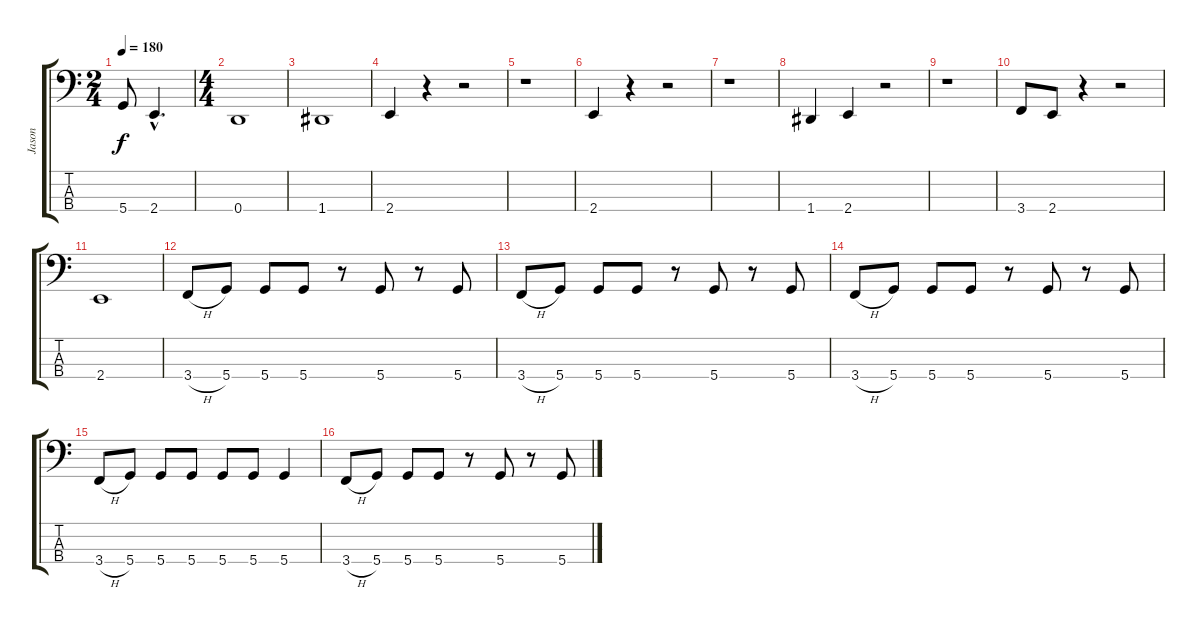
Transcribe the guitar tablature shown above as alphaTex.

\track ("Jason" "Jason") {instrument electricbasspick}
\staff {score tabs}
\tuning (F2 C2 G1 D1) {hide}
\ts (2 4)
\tempo 180
\clef f4
\ks c
5.4.8{dy f} 2.4{hac}.4{d} |
\ts (4 4)
0.4.1 |
1.4.1 |
2.4.4 r.4 r.2 |
r.1 |
2.4.4 r.4 r.2 |
r.1 |
1.4.4 2.4.4 r.2 |
r.1 |
3.4.8 2.4.8 r.4 r.2 |
2.4.1 |
3.4{h}.8 5.4.8 5.4.8 5.4.8 r.8 5.4.8 r.8 5.4.8 |
3.4{h}.8 5.4.8 5.4.8 5.4.8 r.8 5.4.8 r.8 5.4.8 |
3.4{h}.8 5.4.8 5.4.8 5.4.8 r.8 5.4.8 r.8 5.4.8 |
3.4{h}.8 5.4.8 5.4.8 5.4.8 5.4.8 5.4.8 5.4.4 |
3.4{h}.8 5.4.8 5.4.8 5.4.8 r.8 5.4.8 r.8 5.4.8
